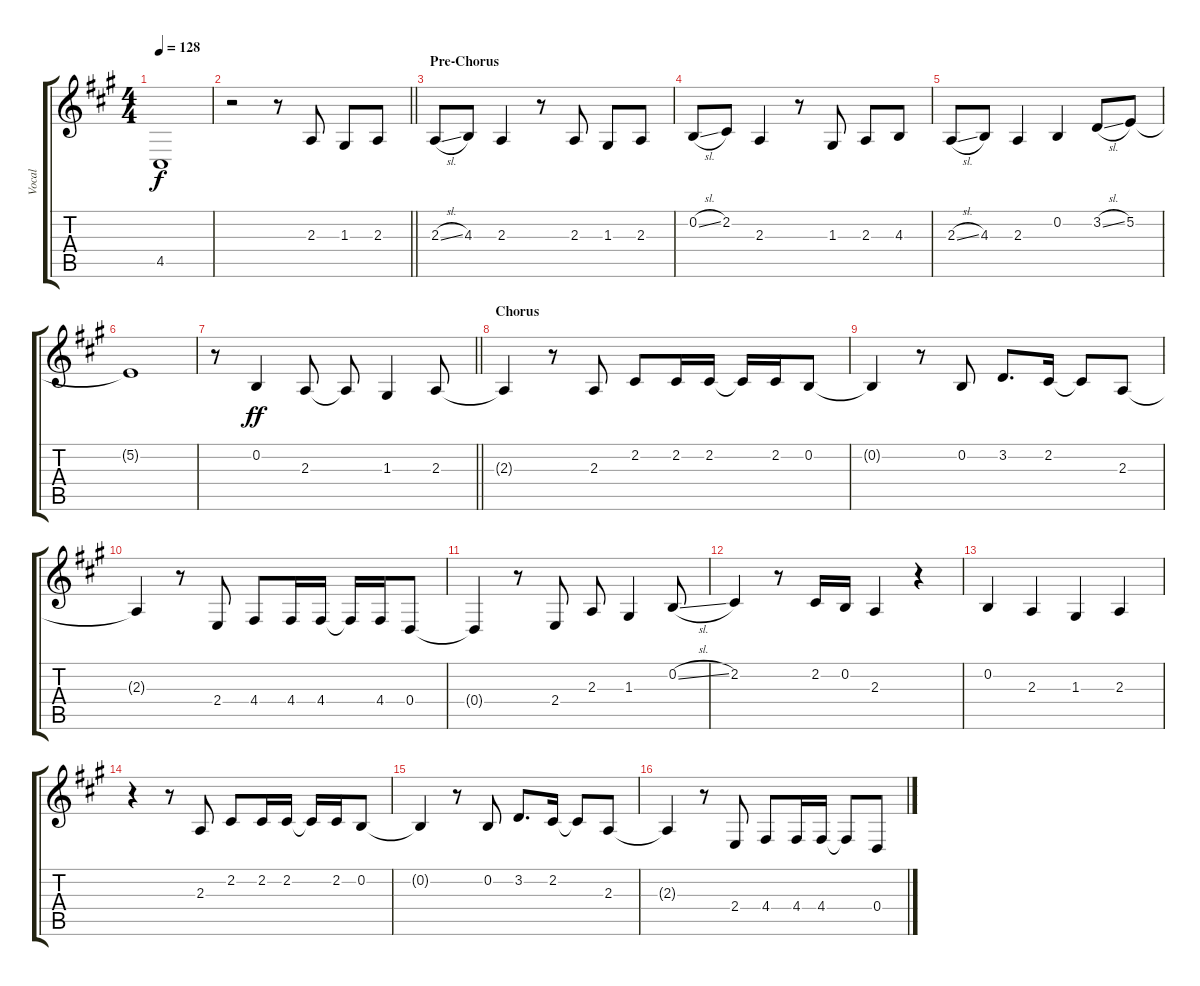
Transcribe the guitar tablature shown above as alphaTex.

\track ("Vocal" "Vocal") {instrument tenorsax}
\staff {score tabs}
\tuning (E4 B3 G3 D3 A2 E2) {hide}
\ts (4 4)
\tempo 128
\clef g2
\ks a
4.5.1{dy f} |
\barLineRight lightlight
r.2 r.8 2.3.8 1.3.8 2.3.8 |
\section ("" "Pre-Chorus")
2.3{sl}.8 4.3.8 2.3.4 r.8 2.3.8 1.3.8 2.3.8 |
0.2{sl}.8 2.2.8 2.3.4 r.8 1.3.8 2.3.8 4.3.8 |
2.3{sl}.8 4.3.8 2.3.4 0.2.4 3.2{sl}.8 5.2.8 |
5.2{t}.1 |
\barLineRight lightlight
r.8 0.2.4{dy ff} 2.3.8 2.3{t}.8 1.3.4 2.3.8 |
\section ("" "Chorus")
2.3{t}.4 r.8 2.3.8 2.2.8 2.2.16 2.2.16 2.2{t}.16 2.2.16 0.2.8 |
0.2{t}.4 r.8 0.2.8 3.2.8{d} 2.2.16 2.2{t}.8 2.3.8 |
2.3{t}.4 r.8 2.4.8 4.4.8 4.4.16 4.4.16 4.4{t}.16 4.4.16 0.4.8 |
0.4{t}.4 r.8 2.4.8 2.3.8 1.3.4 0.2{sl}.8 |
2.2.4 r.8 2.2.16 0.2.16 2.3.4 r.4 |
0.2.4 2.3.4 1.3.4 2.3.4 |
r.4 r.8 2.3.8 2.2.8 2.2.16 2.2.16 2.2{t}.16 2.2.16 0.2.8 |
0.2{t}.4 r.8 0.2.8 3.2.8{d} 2.2.16 2.2{t}.8 2.3.8 |
2.3{t}.4 r.8 2.4.8 4.4.8 4.4.16 4.4.16 4.4{t}.8 0.4.8
